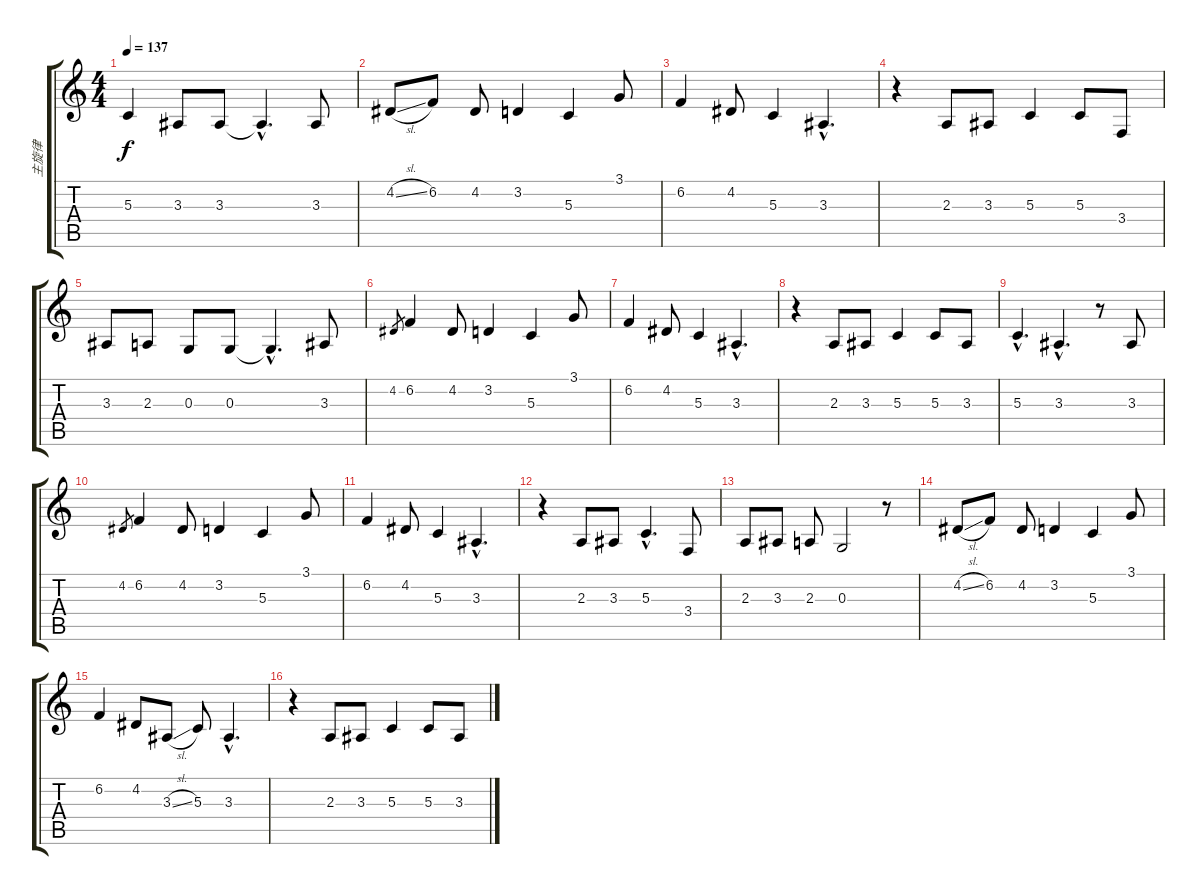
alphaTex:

\track ("主旋律" "主旋律") {instrument piccolo}
\staff {score tabs}
\tuning (E4 B3 G3 D3 A2 E2) {hide}
\ts (4 4)
\tempo 137
\clef g2
\ks c
5.3.4{dy f} 3.3.8 3.3.8 3.3{hac t}.4{d} 3.3.8 |
4.2{sl}.8 6.2.8 4.2.8 3.2.4 5.3.4 3.1.8 |
6.2.4 4.2.8 5.3.4 3.3{hac}.4{d} |
r.4 2.3.8 3.3.8 5.3.4 5.3.8 3.4.8 |
3.3.8 2.3.8 0.3.8 0.3.8 0.3{hac t}.4{d} 3.3.8 |
4.2.8{gr} 6.2.4 4.2.8 3.2.4 5.3.4 3.1.8 |
6.2.4 4.2.8 5.3.4 3.3{hac}.4{d} |
r.4 2.3.8 3.3.8 5.3.4 5.3.8 3.3.8 |
5.3{hac}.4{d} 3.3{hac}.4{d} r.8 3.3.8 |
4.2.8{gr} 6.2.4 4.2.8 3.2.4 5.3.4 3.1.8 |
6.2.4 4.2.8 5.3.4 3.3{hac}.4{d} |
r.4 2.3.8 3.3.8 5.3{hac}.4{d} 3.4.8 |
2.3.8 3.3.8 2.3.8 0.3.2 r.8 |
4.2{sl}.8 6.2.8 4.2.8 3.2.4 5.3.4 3.1.8 |
6.2.4 4.2.8 3.3{sl}.8 5.3.8 3.3{hac}.4{d} |
r.4 2.3.8 3.3.8 5.3.4 5.3.8 3.3.8
